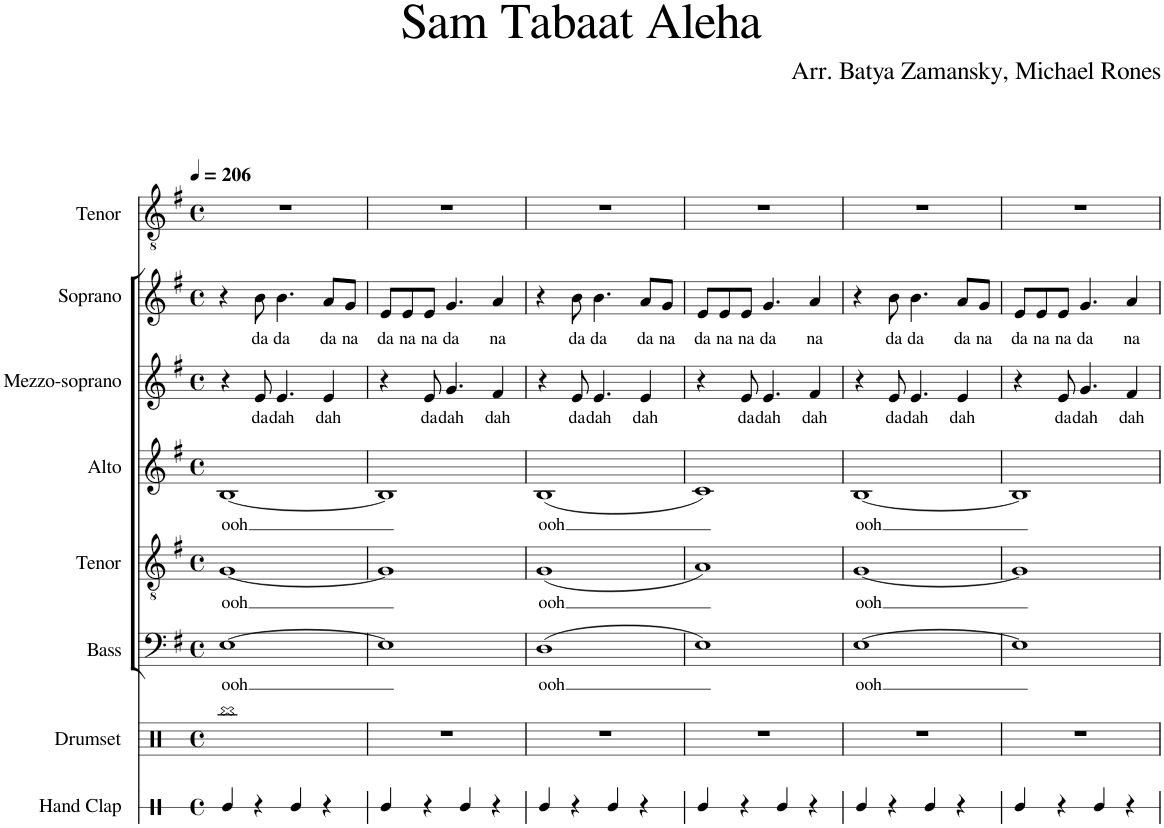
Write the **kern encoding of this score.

**kern	**kern	**kern	**text	**kern	**text	**kern	**text	**kern	**text	**kern	**text	**kern
*part8	*part7	*part6	*part6	*part5	*part5	*part4	*part4	*part3	*part3	*part2	*part2	*part1
*staff8	*staff7	*staff6	*staff6	*staff5	*staff5	*staff4	*staff4	*staff3	*staff3	*staff2	*staff2	*staff1
*I"Hand Clap	*I"Drumset	*I"Bass	*	*I"Tenor	*	*I"Alto	*	*I"Mezzo-soprano	*	*I"Soprano	*	*I"Tenor
*I'Hd. Clp.	*I'Drs.	*I'B.	*	*I'T.	*	*I'A.	*	*I'Mzs.	*	*I'S.	*	*I'T.
*stria1	*	*	*	*	*	*	*	*	*	*	*	*
*clefX	*clefX	*clefF4	*	*clefGv2	*	*clefG2	*	*clefG2	*	*clefG2	*	*clefGv2
*k[]	*k[]	*k[f#]	*	*k[f#]	*	*k[f#]	*	*k[f#]	*	*k[f#]	*	*k[f#]
*M4/4	*M4/4	*M4/4	*	*M4/4	*	*M4/4	*	*M4/4	*	*M4/4	*	*M4/4
*met(c)	*met(c)	*met(c)	*	*met(c)	*	*met(c)	*	*met(c)	*	*met(c)	*	*met(c)
*MM206	*MM206	*MM206	*	*MM206	*	*MM206	*	*MM206	*	*MM206	*	*MM206
=1	=1	=1	=1	=1	=1	=1	=1	=1	=1	=1	=1	=1
!	!	!	!LO:LY:b	!	!LO:LY:b	!	!LO:LY:b	!	!	!	!	!
4Re/	1Rbb	[1E	ooh	[1G	ooh	[1B	ooh	4r	.	4r	.	1r
!	!	!	!	!	!	!	!	!	!LO:LY:b	!	!LO:LY:b	!
4r	.	.	.	.	.	.	.	8e/	da	8b\	da	.
!	!	!	!	!	!	!	!	!	!LO:LY:b	!	!LO:LY:b	!
.	.	.	.	.	.	.	.	4.e/	dah	4.b\	da	.
4Re/	.	.	.	.	.	.	.	.	.	.	.	.
!	!	!	!	!	!	!	!	!	!LO:LY:b	!	!LO:LY:b	!
4r	.	.	.	.	.	.	.	4e/	dah	8a/L	da	.
!	!	!	!	!	!	!	!	!	!	!	!LO:LY:b	!
.	.	.	.	.	.	.	.	.	.	8g/J	na	.
=2	=2	=2	=2	=2	=2	=2	=2	=2	=2	=2	=2	=2
!	!	!	!	!	!	!	!	!	!	!	!LO:LY:b	!
4Re/	1r	1E]	.	1G]	.	1B]	.	4r	.	8e/L	da	1r
!	!	!	!	!	!	!	!	!	!	!	!LO:LY:b	!
.	.	.	.	.	.	.	.	.	.	8e/	na	.
!	!	!	!	!	!	!	!	!	!LO:LY:b	!	!LO:LY:b	!
4r	.	.	.	.	.	.	.	8e/	da	8e/J	na	.
!	!	!	!	!	!	!	!	!	!LO:LY:b	!	!LO:LY:b	!
.	.	.	.	.	.	.	.	4.g/	dah	4.g/	da	.
4Re/	.	.	.	.	.	.	.	.	.	.	.	.
!	!	!	!	!	!	!	!	!	!LO:LY:b	!	!LO:LY:b	!
4r	.	.	.	.	.	.	.	4f#/	dah	4a/	na	.
=3	=3	=3	=3	=3	=3	=3	=3	=3	=3	=3	=3	=3
!	!	!	!LO:LY:b	!	!LO:LY:b	!	!LO:LY:b	!	!	!	!	!
4Re/	1r	(1D	ooh	(1G	ooh	(1B	ooh	4r	.	4r	.	1r
!	!	!	!	!	!	!	!	!	!LO:LY:b	!	!LO:LY:b	!
4r	.	.	.	.	.	.	.	8e/	da	8b\	da	.
!	!	!	!	!	!	!	!	!	!LO:LY:b	!	!LO:LY:b	!
.	.	.	.	.	.	.	.	4.e/	dah	4.b\	da	.
4Re/	.	.	.	.	.	.	.	.	.	.	.	.
!	!	!	!	!	!	!	!	!	!LO:LY:b	!	!LO:LY:b	!
4r	.	.	.	.	.	.	.	4e/	dah	8a/L	da	.
!	!	!	!	!	!	!	!	!	!	!	!LO:LY:b	!
.	.	.	.	.	.	.	.	.	.	8g/J	na	.
=4	=4	=4	=4	=4	=4	=4	=4	=4	=4	=4	=4	=4
!	!	!	!	!	!	!	!	!	!	!	!LO:LY:b	!
4Re/	1r	1E)	.	1A)	.	1c)	.	4r	.	8e/L	da	1r
!	!	!	!	!	!	!	!	!	!	!	!LO:LY:b	!
.	.	.	.	.	.	.	.	.	.	8e/	na	.
!	!	!	!	!	!	!	!	!	!LO:LY:b	!	!LO:LY:b	!
4r	.	.	.	.	.	.	.	8e/	da	8e/J	na	.
!	!	!	!	!	!	!	!	!	!LO:LY:b	!	!LO:LY:b	!
.	.	.	.	.	.	.	.	4.e/	dah	4.g/	da	.
4Re/	.	.	.	.	.	.	.	.	.	.	.	.
!	!	!	!	!	!	!	!	!	!LO:LY:b	!	!LO:LY:b	!
4r	.	.	.	.	.	.	.	4f#/	dah	4a/	na	.
=5	=5	=5	=5	=5	=5	=5	=5	=5	=5	=5	=5	=5
!	!	!	!LO:LY:b	!	!LO:LY:b	!	!LO:LY:b	!	!	!	!	!
4Re/	1r	[1E	ooh	[1G	ooh	[1B	ooh	4r	.	4r	.	1r
!	!	!	!	!	!	!	!	!	!LO:LY:b	!	!LO:LY:b	!
4r	.	.	.	.	.	.	.	8e/	da	8b\	da	.
!	!	!	!	!	!	!	!	!	!LO:LY:b	!	!LO:LY:b	!
.	.	.	.	.	.	.	.	4.e/	dah	4.b\	da	.
4Re/	.	.	.	.	.	.	.	.	.	.	.	.
!	!	!	!	!	!	!	!	!	!LO:LY:b	!	!LO:LY:b	!
4r	.	.	.	.	.	.	.	4e/	dah	8a/L	da	.
!	!	!	!	!	!	!	!	!	!	!	!LO:LY:b	!
.	.	.	.	.	.	.	.	.	.	8g/J	na	.
=6	=6	=6	=6	=6	=6	=6	=6	=6	=6	=6	=6	=6
!	!	!	!	!	!	!	!	!	!	!	!LO:LY:b	!
4Re/	1r	1E]	.	1G]	.	1B]	.	4r	.	8e/L	da	1r
!	!	!	!	!	!	!	!	!	!	!	!LO:LY:b	!
.	.	.	.	.	.	.	.	.	.	8e/	na	.
!	!	!	!	!	!	!	!	!	!LO:LY:b	!	!LO:LY:b	!
4r	.	.	.	.	.	.	.	8e/	da	8e/J	na	.
!	!	!	!	!	!	!	!	!	!LO:LY:b	!	!LO:LY:b	!
.	.	.	.	.	.	.	.	4.g/	dah	4.g/	da	.
4Re/	.	.	.	.	.	.	.	.	.	.	.	.
!	!	!	!	!	!	!	!	!	!LO:LY:b	!	!LO:LY:b	!
4r	.	.	.	.	.	.	.	4f#/	dah	4a/	na	.
=	=	=	=	=	=	=	=	=	=	=	=	=
*-	*-	*-	*-	*-	*-	*-	*-	*-	*-	*-	*-	*-
